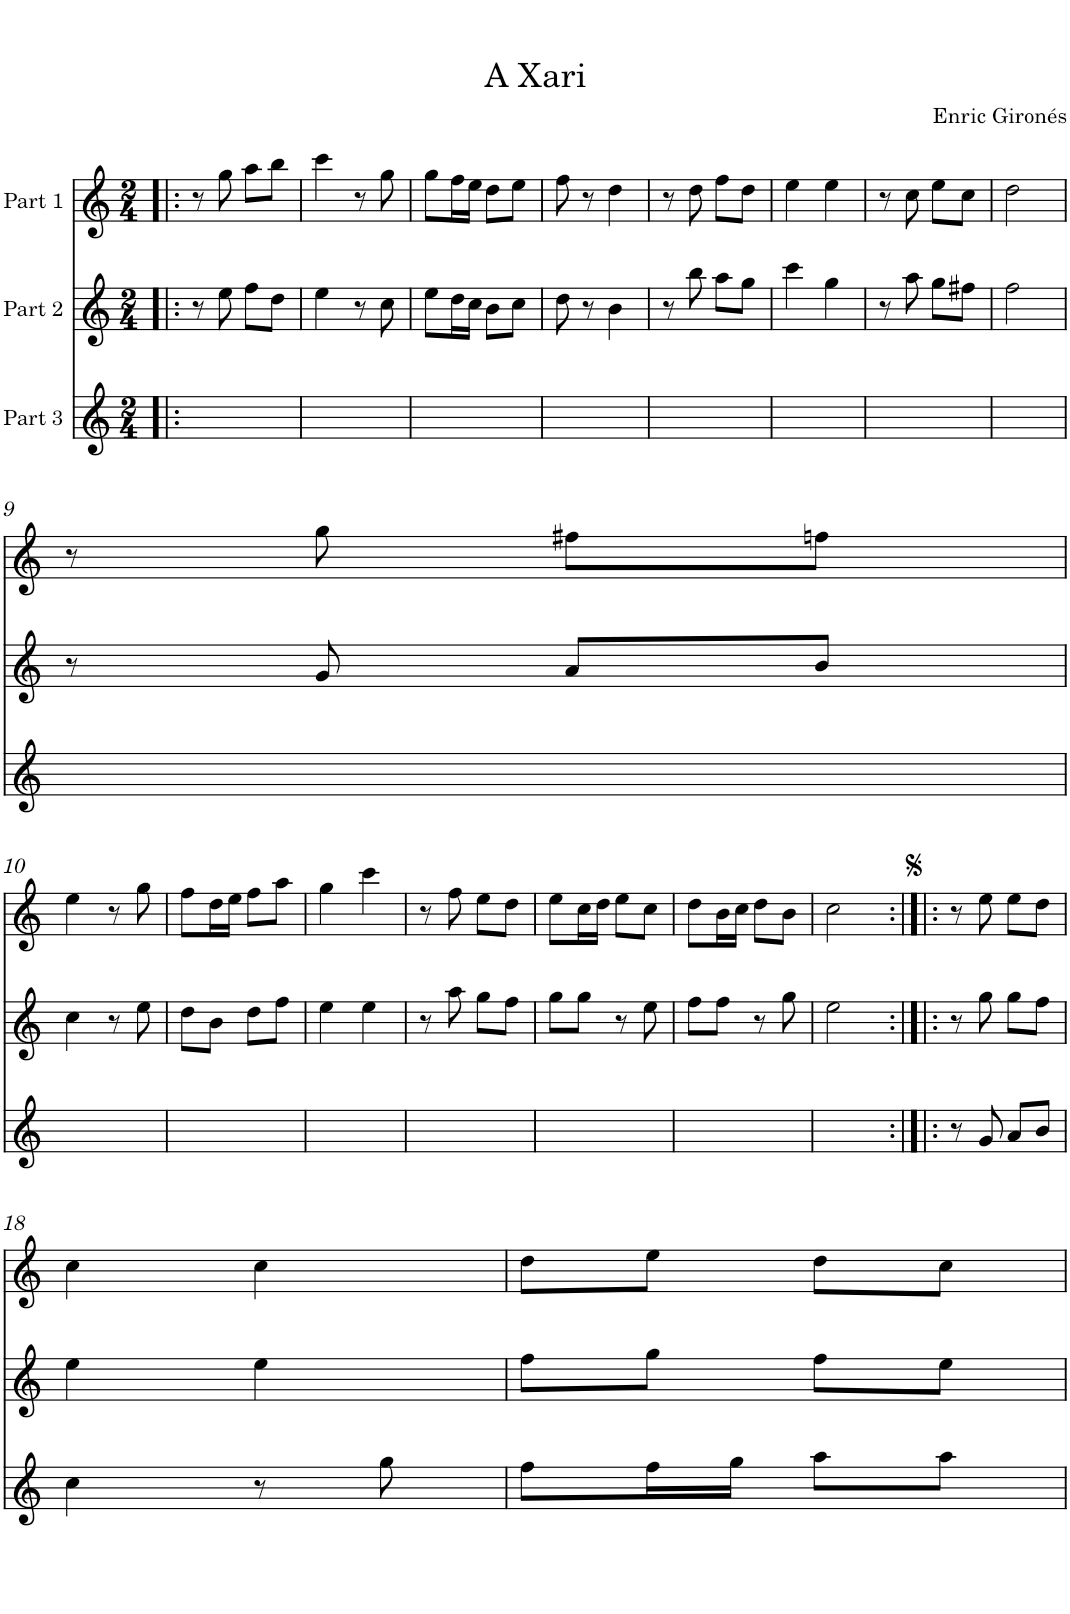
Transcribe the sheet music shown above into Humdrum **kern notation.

**kern	**kern	**kern
*part3	*part2	*part1
*staff3	*staff2	*staff1
*I"Part 3	*I"Part 2	*I"Part 1
*clefG2	*clefG2	*clefG2
*k[]	*k[]	*k[]
*M2/4	*M2/4	*M2/4
=1!|:	=1!|:	=1!|:
2ryy	8r	8r
.	8ee\	8gg\
.	8ff\L	8aa\L
.	8dd\J	8bb\J
=2	=2	=2
2ryy	4ee\	4ccc\
.	8r	8r
.	8cc\	8gg\
=3	=3	=3
2ryy	8ee\L	8gg\L
.	16dd\L	16ff\L
.	16cc\JJ	16ee\JJ
.	8b\L	8dd\L
.	8cc\J	8ee\J
=4	=4	=4
2ryy	8dd\	8ff\
.	8r	8r
.	4b\	4dd\
=5	=5	=5
2ryy	8r	8r
.	8bb\	8dd\
.	8aa\L	8ff\L
.	8gg\J	8dd\J
=6	=6	=6
2ryy	4ccc\	4ee\
.	4gg\	4ee\
=7	=7	=7
2ryy	8r	8r
.	8aa\	8cc\
.	8gg\L	8ee\L
.	8ff#X\J	8cc\J
=8	=8	=8
2ryy	2ff\	2dd\
!!LO:LB:g=z
=9	=9	=9
2ryy	8r	8r
.	8g/	8gg\
.	8a/L	8ff#X\L
.	8b/J	8ffn\J
!!LO:LB:g=z
=10	=10	=10
2ryy	4cc\	4ee\
.	8r	8r
.	8ee\	8gg\
=11	=11	=11
2ryy	8dd\L	8ff\L
.	8b\J	16dd\L
.	.	16ee\JJ
.	8dd\L	8ff\L
.	8ff\J	8aa\J
=12	=12	=12
2ryy	4ee\	4gg\
.	4ee\	4ccc\
=13	=13	=13
2ryy	8r	8r
.	8aa\	8ff\
.	8gg\L	8ee\L
.	8ff\J	8dd\J
=14	=14	=14
2ryy	8gg\L	8ee\L
.	8gg\J	16cc\L
.	.	16dd\JJ
.	8r	8ee\L
.	8ee\	8cc\J
=15	=15	=15
2ryy	8ff\L	8dd\L
.	8ff\J	16b\L
.	.	16cc\JJ
.	8r	8dd\L
.	8gg\	8b\J
=16	=16	=16
2ryy	2ee\	2cc\
=17:|!|:	=17:|!|:	=17:|!|:
8r	8r	8r
8g/	8gg\	8ee\
8a/L	8gg\L	8ee\L
8b/J	8ff\J	8dd\J
!!LO:LB:g=z
=18	=18	=18
4cc\	4ee\	4cc\
8r	4ee\	4cc\
8gg\	.	.
=19	=19	=19
8ff\L	8ff\L	8dd\L
16ff\L	8gg\J	8ee\J
16gg\JJ	.	.
8aa\L	8ff\L	8dd\L
8aa\J	8ee\J	8cc\J
=	=	=
*-	*-	*-
